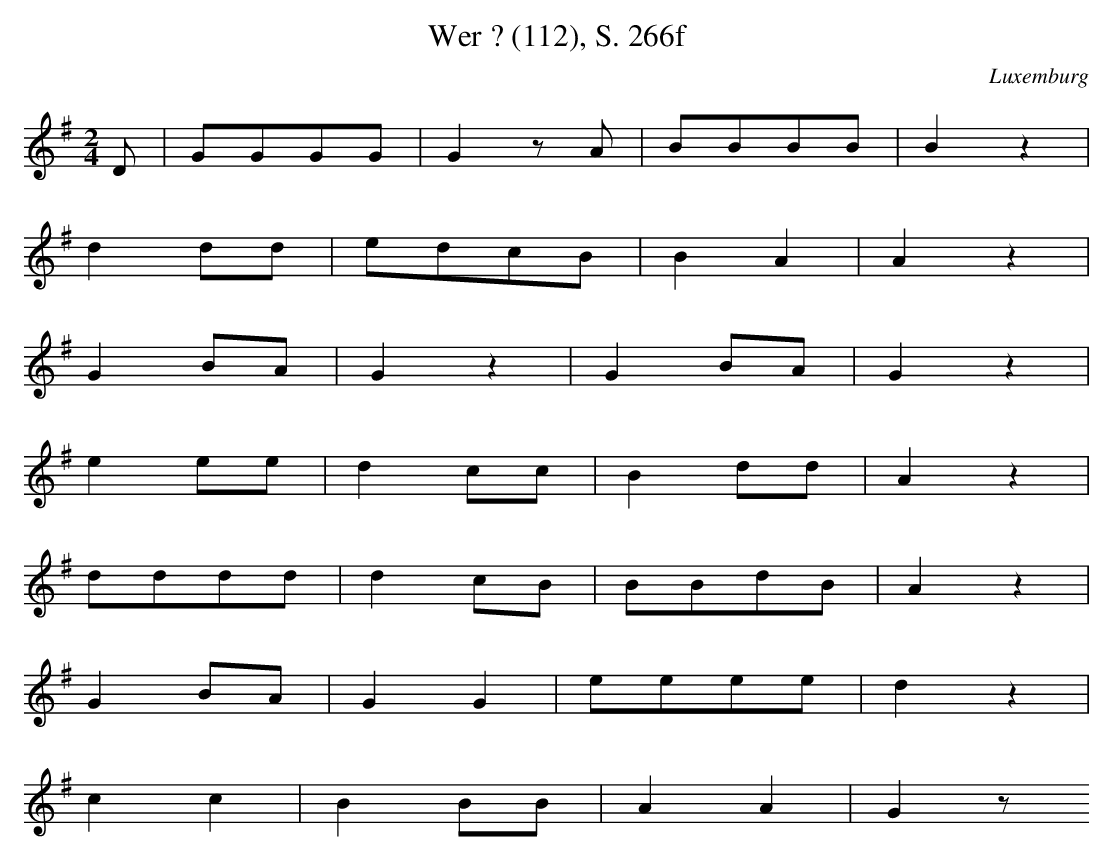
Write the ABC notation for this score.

X:1
T: Wer ? (112), S. 266f
O: Luxemburg
M: 2/4
L: 1/8
K: G
D | GGGG | G2zA | BBBB | B2z2 |
d2dd | edcB | B2A2 | A2z2 |
G2BA | G2z2 | G2BA | G2z2 |
e2ee | d2cc | B2dd | A2z2 |
dddd | d2cB | BBdB | A2z2 |
G2BA | G2G2 | eeee | d2z2 |
c2c2 | B2BB | A2A2 | G2z
